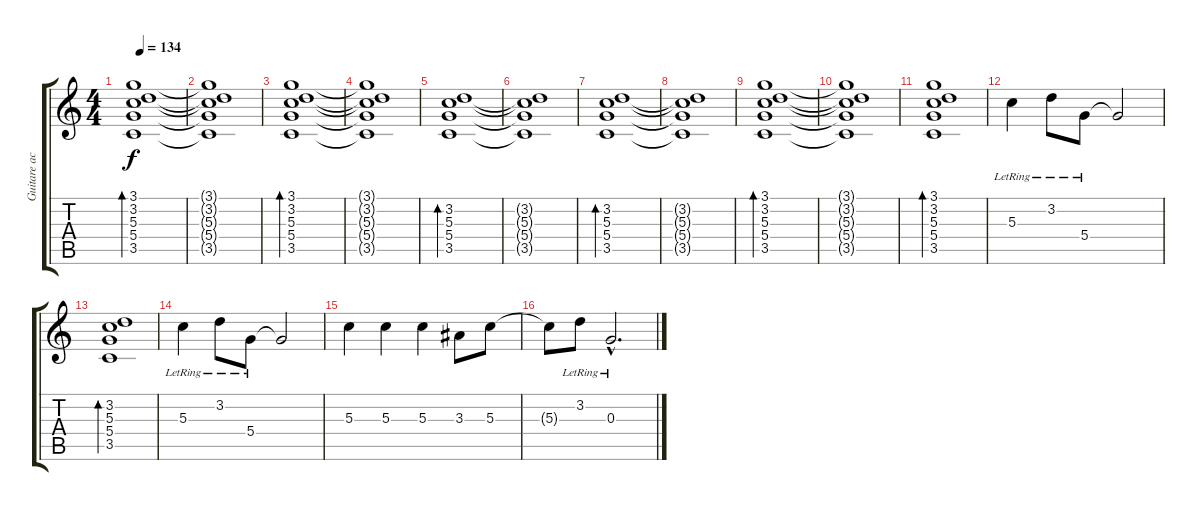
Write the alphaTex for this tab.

\track ("Guitare acoustique" "Guitare ac") {instrument acousticguitarsteel}
\staff {score tabs}
\tuning (E4 B3 G3 D3 A2 E2) {hide}
\ts (4 4)
\tempo 134
\clef g2
\ks c
(3.1 3.2 5.3 5.4 3.5).1{bd 240 dy f instrument acousticguitarsteel} |
(3.1{t} 3.2{t} 5.3{t} 5.4{t} 3.5{t}).1 |
(3.1 3.2 5.3 5.4 3.5).1{bd 240} |
(3.1{t} 3.2{t} 5.3{t} 5.4{t} 3.5{t}).1 |
(3.2 5.3 5.4 3.5).1{bd 240} |
(3.2{t} 5.3{t} 5.4{t} 3.5{t}).1 |
(3.2 5.3 5.4 3.5).1{bd 240} |
(3.2{t} 5.3{t} 5.4{t} 3.5{t}).1 |
(3.1 3.2 5.3 5.4 3.5).1{bd 240} |
(3.1{t} 3.2{t} 5.3{t} 5.4{t} 3.5{t}).1 |
(3.1 3.2 5.3 5.4 3.5).1{bd 240} |
5.3{lr}.4 3.2{lr}.8 5.4{lr}.8 5.4{t}.2 |
(3.2 5.3 5.4 3.5).1{bd 240} |
5.3{lr}.4 3.2{lr}.8 5.4{lr}.8 5.4{t}.2 |
5.3.4 5.3.4 5.3.4 3.3.8 5.3.8 |
5.3{t}.8 3.2{lr}.8 0.3{hac lr}.2{d}
